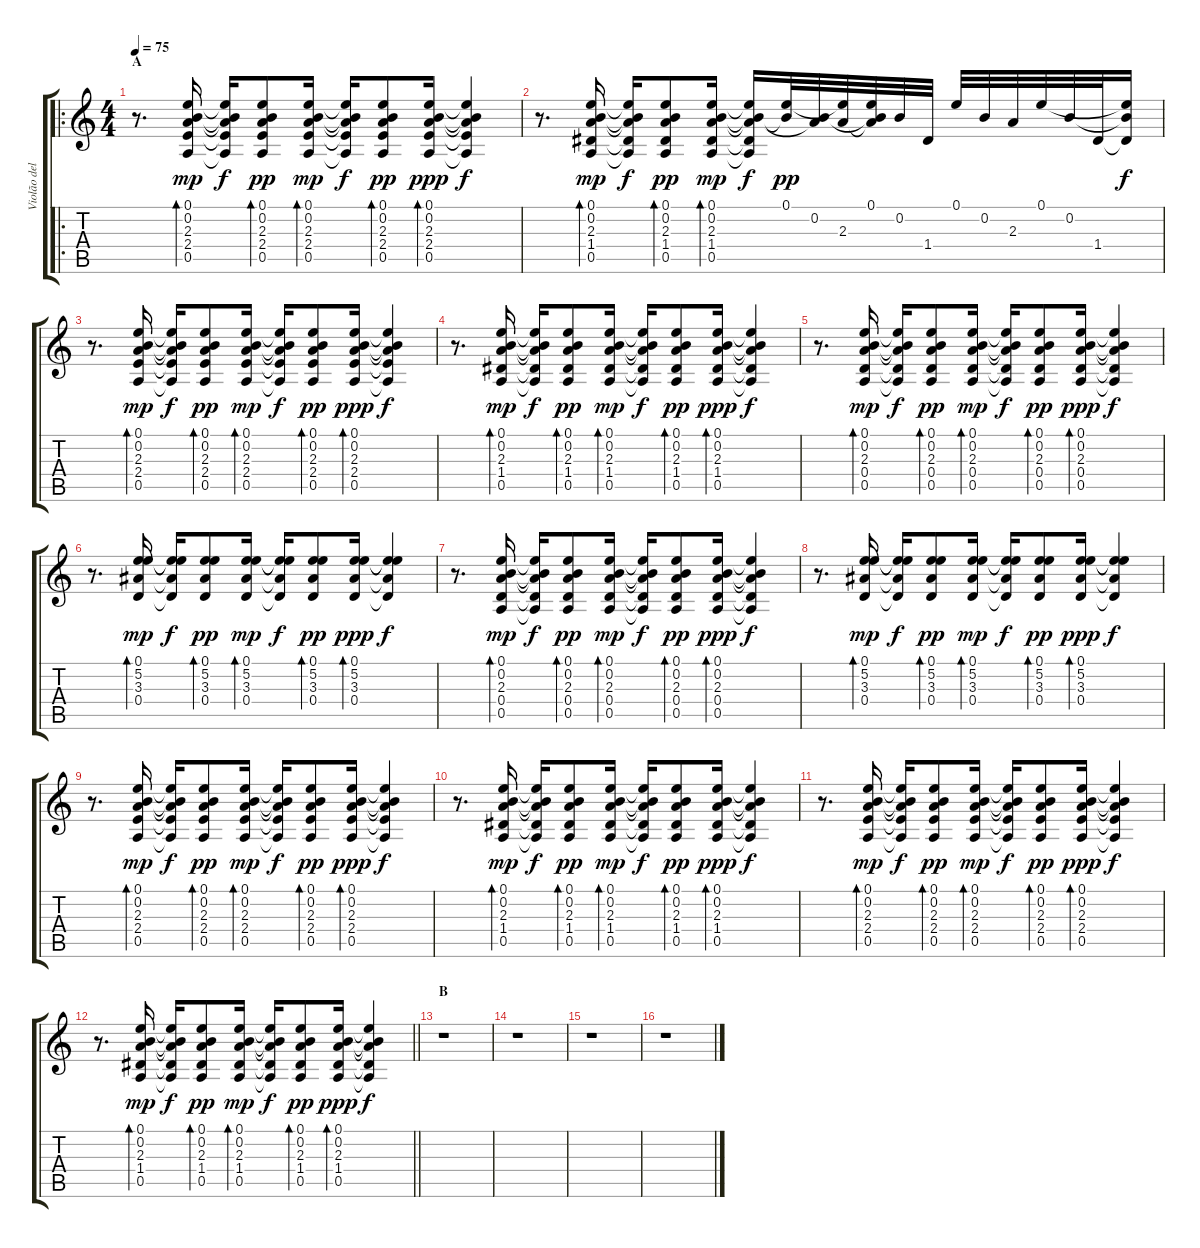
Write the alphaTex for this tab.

\track ("Violão delay" "Violão del") {instrument acousticguitarsteel}
\staff {score tabs}
\tuning (E4 B3 G3 D3 A2 E2) {hide}
\ro
\ts (4 4)
\section ("" "A")
\tempo 75
\clef g2
\ks c
r.8{d dy mp instrument acousticguitarsteel} (0.1 0.2 2.3 2.4 0.5).16{bd 60} (0.1{t} 0.2{t} 2.3{t} 2.4{t} 0.5{t}).16{dy f} (0.1 0.2 2.3 2.4 0.5).8{bd 60 dy pp} (0.1 0.2 2.3 2.4 0.5).16{bd 60 dy mp} (0.1{t} 0.2{t} 2.3{t} 2.4{t} 0.5{t}).16{dy f} (0.1 0.2 2.3 2.4 0.5).8{bd 60 dy pp} (0.1 0.2 2.3 2.4 0.5).16{bd 60 dy ppp} (0.1{t} 0.2{t} 2.3{t} 2.4{t} 0.5{t}).4{dy f} |
r.8{d} (0.1 0.2 2.3 1.4 0.5).16{bd 60 dy mp} (0.1{t} 0.2{t} 2.3{t} 1.4{t} 0.5{t}).16{dy f} (0.1 0.2 2.3 1.4 0.5).8{bd 60 dy pp} (0.1 0.2 2.3 1.4 0.5).16{bd 60 dy mp} (0.1{t} 0.2{t} 2.3{t} 1.4{t} 0.5{t}).16{dy f} (0.1 0.2{t}).32{dy pp} (0.2 2.3{t}).32 (0.1{t} 2.3).32 (0.1 0.2{t} 2.3{t}).32 0.2.32 1.4.32 0.1.32 0.2.32 2.3.32 0.1.32 0.2.32 1.4.32 (0.1{t} 0.2{t} 1.4{t}).16{dy f} |
r.8{d} (0.1 0.2 2.3 2.4 0.5).16{bd 60 dy mp} (0.1{t} 0.2{t} 2.3{t} 2.4{t} 0.5{t}).16{dy f} (0.1 0.2 2.3 2.4 0.5).8{bd 60 dy pp} (0.1 0.2 2.3 2.4 0.5).16{bd 60 dy mp} (0.1{t} 0.2{t} 2.3{t} 2.4{t} 0.5{t}).16{dy f} (0.1 0.2 2.3 2.4 0.5).8{bd 60 dy pp} (0.1 0.2 2.3 2.4 0.5).16{bd 60 dy ppp} (0.1{t} 0.2{t} 2.3{t} 2.4{t} 0.5{t}).4{dy f} |
r.8{d} (0.1 0.2 2.3 1.4 0.5).16{bd 60 dy mp} (0.1{t} 0.2{t} 2.3{t} 1.4{t} 0.5{t}).16{dy f} (0.1 0.2 2.3 1.4 0.5).8{bd 60 dy pp} (0.1 0.2 2.3 1.4 0.5).16{bd 60 dy mp} (0.1{t} 0.2{t} 2.3{t} 1.4{t} 0.5{t}).16{dy f} (0.1 0.2 2.3 1.4 0.5).8{bd 60 dy pp} (0.1 0.2 2.3 1.4 0.5).16{bd 60 dy ppp} (0.1{t} 0.2{t} 2.3{t} 1.4{t} 0.5{t}).4{dy f} |
r.8{d} (0.1 0.2 2.3 0.4 0.5).16{bd 60 dy mp} (0.1{t} 0.2{t} 2.3{t} 0.4{t} 0.5{t}).16{dy f} (0.1 0.2 2.3 0.4 0.5).8{bd 60 dy pp} (0.1 0.2 2.3 0.4 0.5).16{bd 60 dy mp} (0.1{t} 0.2{t} 2.3{t} 0.4{t} 0.5{t}).16{dy f} (0.1 0.2 2.3 0.4 0.5).8{bd 60 dy pp} (0.1 0.2 2.3 0.4 0.5).16{bd 60 dy ppp} (0.1{t} 0.2{t} 2.3{t} 0.4{t} 0.5{t}).4{dy f} |
r.8{d} (0.1 5.2 3.3 0.4).16{bd 60 dy mp} (0.1{t} 5.2{t} 3.3{t} 0.4{t}).16{dy f} (0.1 5.2 3.3 0.4).8{bd 60 dy pp} (0.1 5.2 3.3 0.4).16{bd 60 dy mp} (0.1{t} 5.2{t} 3.3{t} 0.4{t}).16{dy f} (0.1 5.2 3.3 0.4).8{bd 60 dy pp} (0.1 5.2 3.3 0.4).16{bd 60 dy ppp} (0.1{t} 5.2{t} 3.3{t} 0.4{t}).4{dy f} |
r.8{d} (0.1 0.2 2.3 0.4 0.5).16{bd 60 dy mp} (0.1{t} 0.2{t} 2.3{t} 0.4{t} 0.5{t}).16{dy f} (0.1 0.2 2.3 0.4 0.5).8{bd 60 dy pp} (0.1 0.2 2.3 0.4 0.5).16{bd 60 dy mp} (0.1{t} 0.2{t} 2.3{t} 0.4{t} 0.5{t}).16{dy f} (0.1 0.2 2.3 0.4 0.5).8{bd 60 dy pp} (0.1 0.2 2.3 0.4 0.5).16{bd 60 dy ppp} (0.1{t} 0.2{t} 2.3{t} 0.4{t} 0.5{t}).4{dy f} |
r.8{d} (0.1 5.2 3.3 0.4).16{bd 60 dy mp} (0.1{t} 5.2{t} 3.3{t} 0.4{t}).16{dy f} (0.1 5.2 3.3 0.4).8{bd 60 dy pp} (0.1 5.2 3.3 0.4).16{bd 60 dy mp} (0.1{t} 5.2{t} 3.3{t} 0.4{t}).16{dy f} (0.1 5.2 3.3 0.4).8{bd 60 dy pp} (0.1 5.2 3.3 0.4).16{bd 60 dy ppp} (0.1{t} 5.2{t} 3.3{t} 0.4{t}).4{dy f} |
r.8{d} (0.1 0.2 2.3 2.4 0.5).16{bd 60 dy mp} (0.1{t} 0.2{t} 2.3{t} 2.4{t} 0.5{t}).16{dy f} (0.1 0.2 2.3 2.4 0.5).8{bd 60 dy pp} (0.1 0.2 2.3 2.4 0.5).16{bd 60 dy mp} (0.1{t} 0.2{t} 2.3{t} 2.4{t} 0.5{t}).16{dy f} (0.1 0.2 2.3 2.4 0.5).8{bd 60 dy pp} (0.1 0.2 2.3 2.4 0.5).16{bd 60 dy ppp} (0.1{t} 0.2{t} 2.3{t} 2.4{t} 0.5{t}).4{dy f} |
r.8{d} (0.1 0.2 2.3 1.4 0.5).16{bd 60 dy mp} (0.1{t} 0.2{t} 2.3{t} 1.4{t} 0.5{t}).16{dy f} (0.1 0.2 2.3 1.4 0.5).8{bd 60 dy pp} (0.1 0.2 2.3 1.4 0.5).16{bd 60 dy mp} (0.1{t} 0.2{t} 2.3{t} 1.4{t} 0.5{t}).16{dy f} (0.1 0.2 2.3 1.4 0.5).8{bd 60 dy pp} (0.1 0.2 2.3 1.4 0.5).16{bd 60 dy ppp} (0.1{t} 0.2{t} 2.3{t} 1.4{t} 0.5{t}).4{dy f} |
r.8{d} (0.1 0.2 2.3 2.4 0.5).16{bd 60 dy mp} (0.1{t} 0.2{t} 2.3{t} 2.4{t} 0.5{t}).16{dy f} (0.1 0.2 2.3 2.4 0.5).8{bd 60 dy pp} (0.1 0.2 2.3 2.4 0.5).16{bd 60 dy mp} (0.1{t} 0.2{t} 2.3{t} 2.4{t} 0.5{t}).16{dy f} (0.1 0.2 2.3 2.4 0.5).8{bd 60 dy pp} (0.1 0.2 2.3 2.4 0.5).16{bd 60 dy ppp} (0.1{t} 0.2{t} 2.3{t} 2.4{t} 0.5{t}).4{dy f} |
\barLineRight lightlight
r.8{d} (0.1 0.2 2.3 1.4 0.5).16{bd 60 dy mp} (0.1{t} 0.2{t} 2.3{t} 1.4{t} 0.5{t}).16{dy f} (0.1 0.2 2.3 1.4 0.5).8{bd 60 dy pp} (0.1 0.2 2.3 1.4 0.5).16{bd 60 dy mp} (0.1{t} 0.2{t} 2.3{t} 1.4{t} 0.5{t}).16{dy f} (0.1 0.2 2.3 1.4 0.5).8{bd 60 dy pp} (0.1 0.2 2.3 1.4 0.5).16{bd 60 dy ppp} (0.1{t} 0.2{t} 2.3{t} 1.4{t} 0.5{t}).4{dy f} |
\section ("" "B")
r.1 |
r.1 |
r.1 |
r.1
